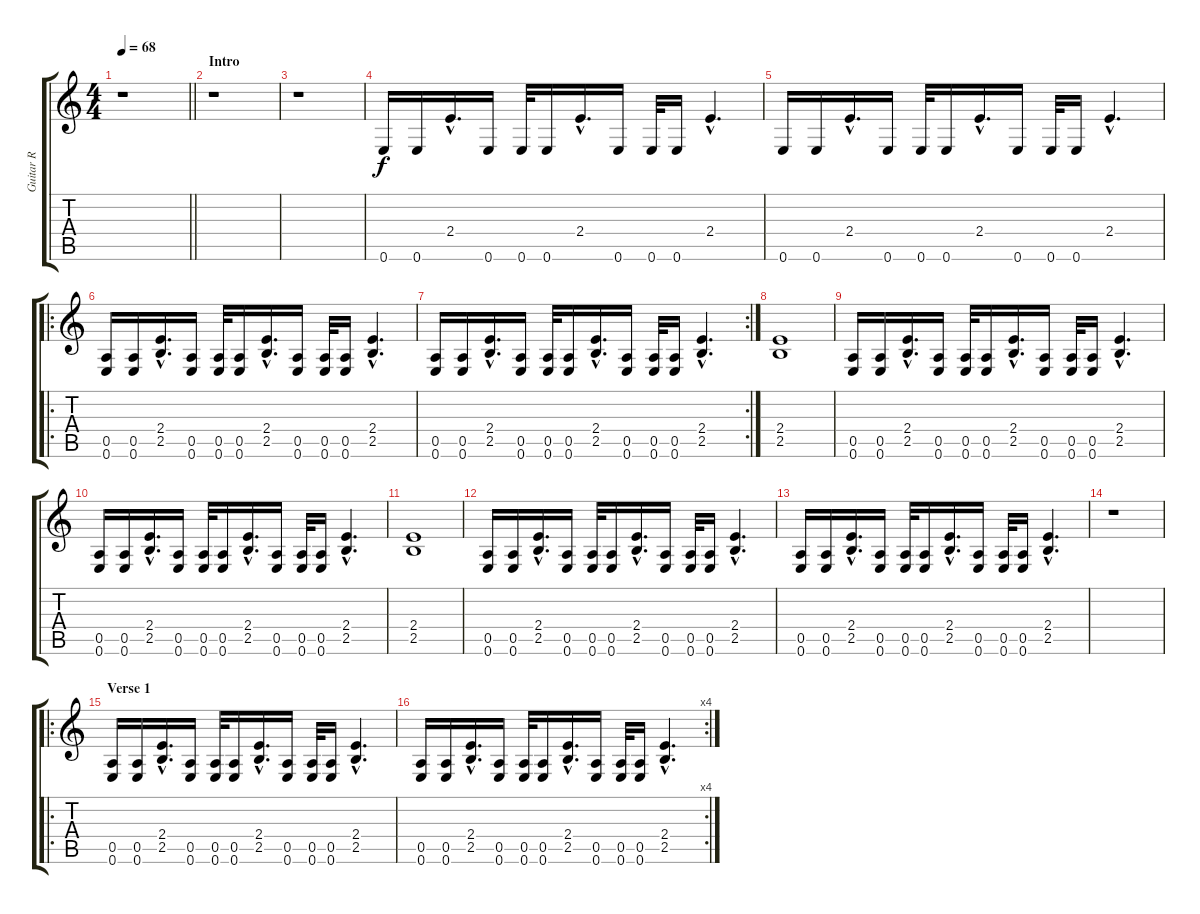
\track ("Guitar R" "Guitar R") {instrument distortionguitar}
\staff {score tabs}
\tuning (E4 B3 G3 D3 A2 E2) {hide}
\ts (4 4)
\tempo 68
\clef g2
\barLineRight lightlight
\ks c
r.1{dy f instrument distortionguitar} |
\section ("" "Intro")
r.1 |
r.1 |
0.6.16 0.6.16 2.4{hac}.16{d} 0.6.16 0.6.32 0.6.16 2.4{hac}.16{d} 0.6.16 0.6.32 0.6.16 2.4{hac}.4{d} |
0.6.16 0.6.16 2.4{hac}.16{d} 0.6.16 0.6.32 0.6.16 2.4{hac}.16{d} 0.6.16 0.6.32 0.6.16 2.4{hac}.4{d} |
\ro
(0.5 0.6).16 (0.5 0.6).16 (2.4{hac} 2.5{hac}).16{d} (0.5 0.6).16 (0.5 0.6).32 (0.5 0.6).16 (2.4{hac} 2.5{hac}).16{d} (0.5 0.6).16 (0.5 0.6).32 (0.5 0.6).16 (2.4{hac} 2.5{hac}).4{d} |
\rc 2
(0.5 0.6).16 (0.5 0.6).16 (2.4{hac} 2.5{hac}).16{d} (0.5 0.6).16 (0.5 0.6).32 (0.5 0.6).16 (2.4{hac} 2.5{hac}).16{d} (0.5 0.6).16 (0.5 0.6).32 (0.5 0.6).16 (2.4{hac} 2.5{hac}).4{d} |
(2.4 2.5).1 |
(0.5 0.6).16 (0.5 0.6).16 (2.4{hac} 2.5{hac}).16{d} (0.5 0.6).16 (0.5 0.6).32 (0.5 0.6).16 (2.4{hac} 2.5{hac}).16{d} (0.5 0.6).16 (0.5 0.6).32 (0.5 0.6).16 (2.4{hac} 2.5{hac}).4{d} |
(0.5 0.6).16 (0.5 0.6).16 (2.4{hac} 2.5{hac}).16{d} (0.5 0.6).16 (0.5 0.6).32 (0.5 0.6).16 (2.4{hac} 2.5{hac}).16{d} (0.5 0.6).16 (0.5 0.6).32 (0.5 0.6).16 (2.4{hac} 2.5{hac}).4{d} |
(2.4 2.5).1 |
(0.5 0.6).16 (0.5 0.6).16 (2.4{hac} 2.5{hac}).16{d} (0.5 0.6).16 (0.5 0.6).32 (0.5 0.6).16 (2.4{hac} 2.5{hac}).16{d} (0.5 0.6).16 (0.5 0.6).32 (0.5 0.6).16 (2.4{hac} 2.5{hac}).4{d} |
(0.5 0.6).16 (0.5 0.6).16 (2.4{hac} 2.5{hac}).16{d} (0.5 0.6).16 (0.5 0.6).32 (0.5 0.6).16 (2.4{hac} 2.5{hac}).16{d} (0.5 0.6).16 (0.5 0.6).32 (0.5 0.6).16 (2.4{hac} 2.5{hac}).4{d} |
r.1 |
\ro
\section ("" "Verse 1")
(0.5 0.6).16 (0.5 0.6).16 (2.4{hac} 2.5{hac}).16{d} (0.5 0.6).16 (0.5 0.6).32 (0.5 0.6).16 (2.4{hac} 2.5{hac}).16{d} (0.5 0.6).16 (0.5 0.6).32 (0.5 0.6).16 (2.4{hac} 2.5{hac}).4{d} |
\rc 4
(0.5 0.6).16 (0.5 0.6).16 (2.4{hac} 2.5{hac}).16{d} (0.5 0.6).16 (0.5 0.6).32 (0.5 0.6).16 (2.4{hac} 2.5{hac}).16{d} (0.5 0.6).16 (0.5 0.6).32 (0.5 0.6).16 (2.4{hac} 2.5{hac}).4{d}
